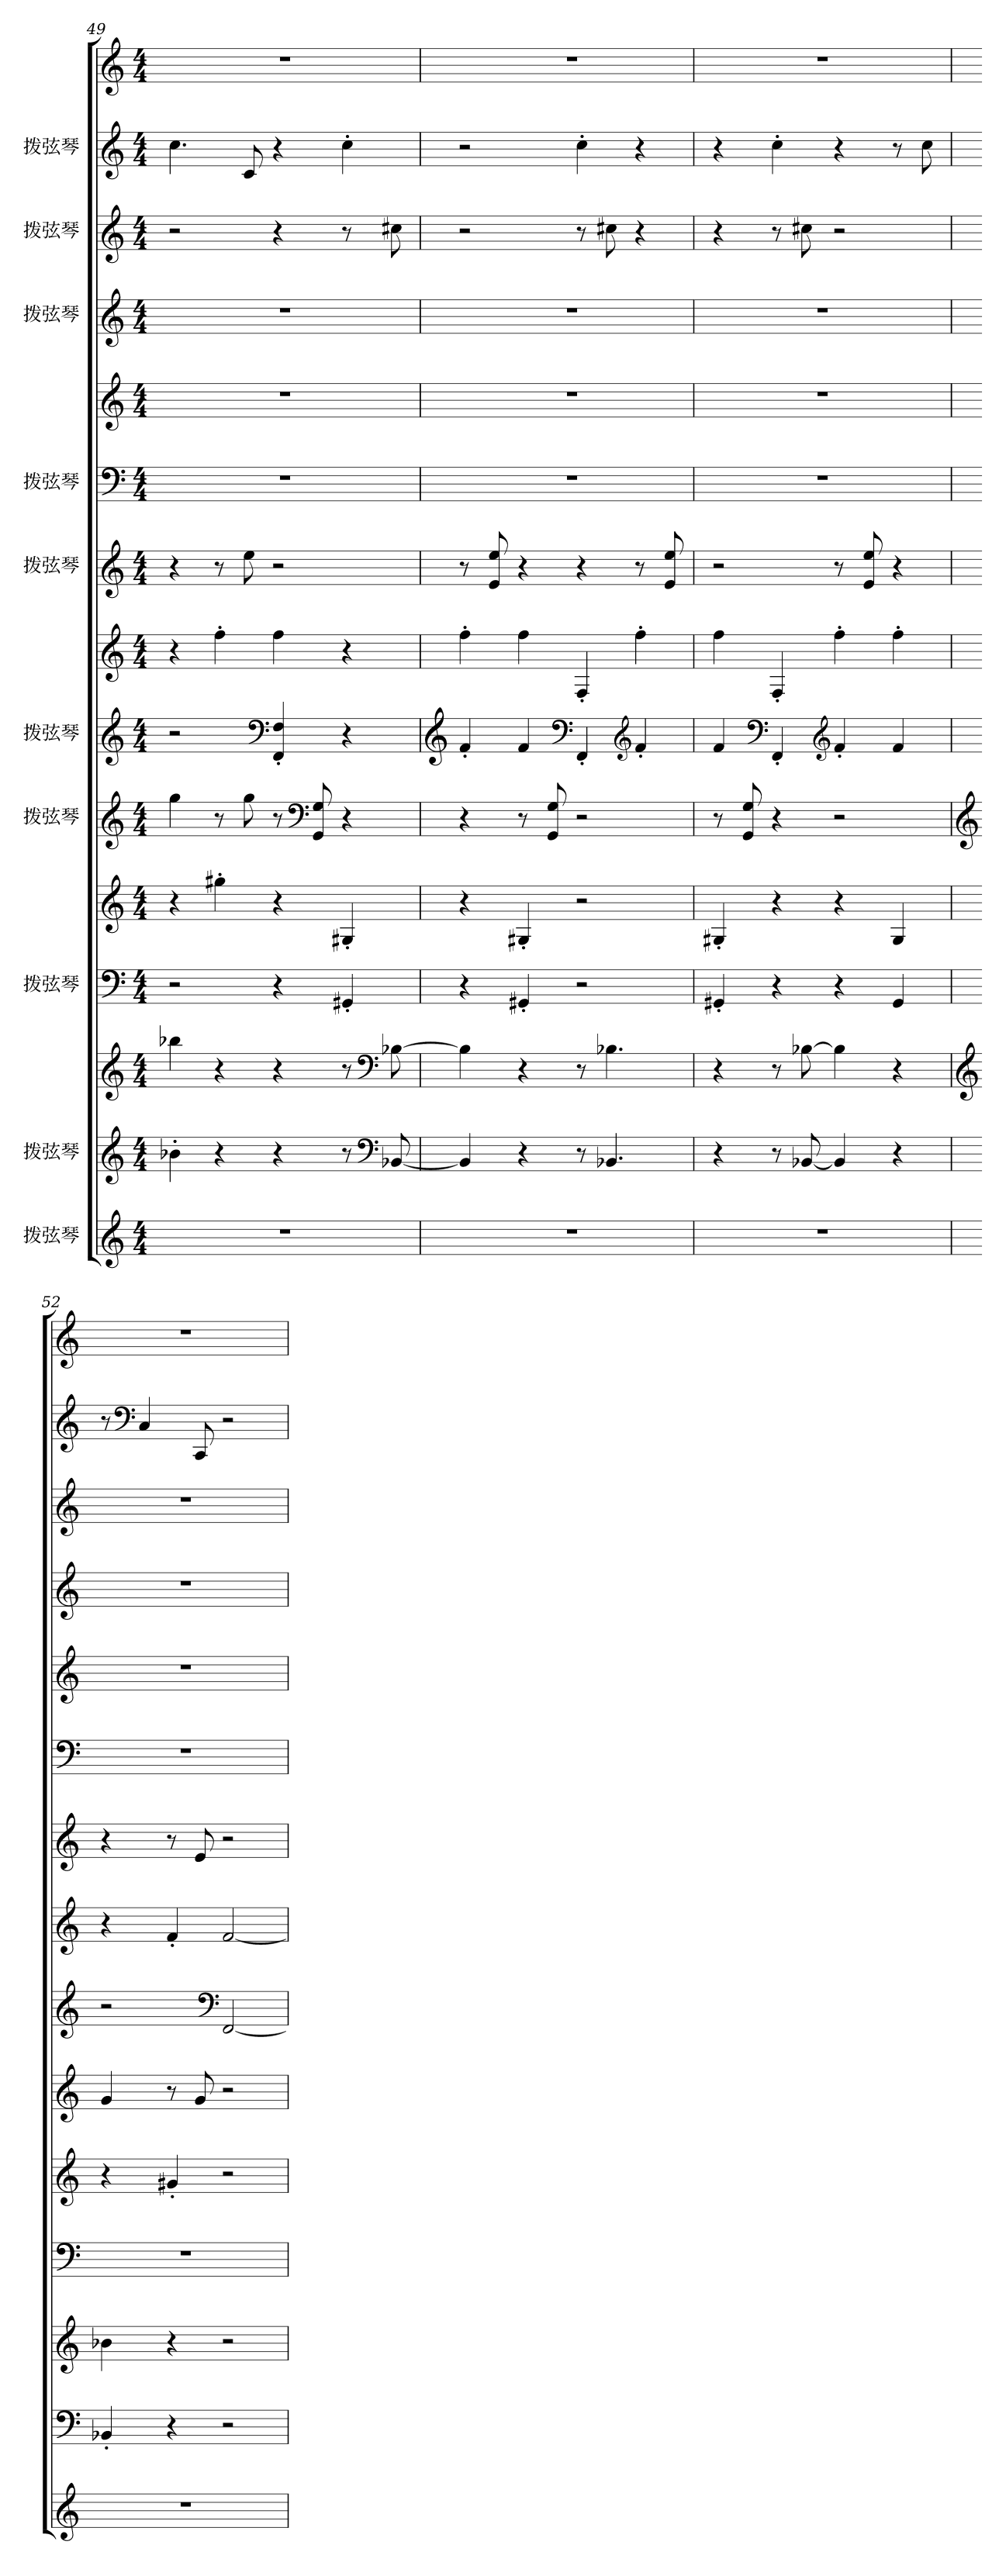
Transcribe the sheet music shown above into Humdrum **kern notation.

**kern	**kern	**kern	**kern	**kern	**kern	**kern	**kern	**kern	**kern	**kern	**kern	**kern	**kern	**kern
*part10	*part9	*part9	*part8	*part8	*part7	*part6	*part6	*part5	*part4	*part4	*part3	*part2	*part1	*part1
*staff15	*staff14	*staff13	*staff12	*staff11	*staff10	*staff9	*staff8	*staff7	*staff6	*staff5	*staff4	*staff3	*staff2	*staff1
*I"拨弦琴	*I"拨弦琴	*	*I"拨弦琴	*	*I"拨弦琴	*I"拨弦琴	*	*I"拨弦琴	*I"拨弦琴	*	*I"拨弦琴	*I"拨弦琴	*I"拨弦琴	*
!!LO:PB:g=z
*clefG2	*clefG2	*clefG2	*clefF4	*clefG2	*clefG2	*clefG2	*clefG2	*clefG2	*clefF4	*clefG2	*clefG2	*clefG2	*clefG2	*clefG2
*k[]	*k[]	*k[]	*k[]	*k[]	*k[]	*k[]	*k[]	*k[]	*k[]	*k[]	*k[]	*k[]	*k[]	*k[]
*M4/4	*M4/4	*M4/4	*M4/4	*M4/4	*M4/4	*M4/4	*M4/4	*M4/4	*M4/4	*M4/4	*M4/4	*M4/4	*M4/4	*M4/4
=49	=49	=49	=49	=49	=49	=49	=49	=49	=49	=49	=49	=49	=49	=49
1r	4b-X'\	4bb-X\	2r	4r	4gg\	2r	4r	4r	1r	1r	1r	2r	4.cc\	1r
.	4r	4r	.	4gg#X'\	8r	.	4ff'\	8r	.	.	.	.	.	.
.	.	.	.	.	8gg\	.	.	8ee\	.	.	.	.	8c/	.
*	*	*	*	*	*	*clefF4	*	*	*	*	*	*	*	*
.	4r	4r	4r	4r	8r	4FF/' 4F/'	4ff\	2r	.	.	.	4r	4r	.
*	*	*	*	*	*clefF4	*	*	*	*	*	*	*	*	*
.	.	.	.	.	8GG/ 8G/	.	.	.	.	.	.	.	.	.
.	8r	8r	4GG#X'/	4G#X'/	4r	4r	4r	.	.	.	.	8r	4cc'\	.
*	*clefF4	*clefF4	*	*	*	*	*	*	*	*	*	*	*	*
.	[8BB-X/	[8B-X\	.	.	.	.	.	.	.	.	.	8cc#X\	.	.
=50	=50	=50	=50	=50	=50	=50	=50	=50	=50	=50	=50	=50	=50	=50
*	*	*	*	*	*	*clefG2	*	*	*	*	*	*	*	*
1r	4BB-/]	4B-\]	4r	4r	4r	4f'/	4ff'\	8r	1r	1r	1r	2r	2r	1r
.	.	.	.	.	.	.	.	8e/ 8ee/	.	.	.	.	.	.
.	4r	4r	4GG#X'/	4G#X'/	8r	4f/	4ff\	4r	.	.	.	.	.	.
.	.	.	.	.	8GG/ 8G/	.	.	.	.	.	.	.	.	.
*	*	*	*	*	*	*clefF4	*	*	*	*	*	*	*	*
.	8r	8r	2r	2r	2r	4FF'/	4F'/	4r	.	.	.	8r	4cc'\	.
.	4.BB-X/	4.B-X\	.	.	.	.	.	.	.	.	.	8cc#X\	.	.
*	*	*	*	*	*	*clefG2	*	*	*	*	*	*	*	*
.	.	.	.	.	.	4f'/	4ff'\	8r	.	.	.	4r	4r	.
.	.	.	.	.	.	.	.	8e/ 8ee/	.	.	.	.	.	.
=51	=51	=51	=51	=51	=51	=51	=51	=51	=51	=51	=51	=51	=51	=51
1r	4r	4r	4GG#X'/	4G#X'/	8r	4f/	4ff\	2r	1r	1r	1r	4r	4r	1r
.	.	.	.	.	8GG/ 8G/	.	.	.	.	.	.	.	.	.
*	*	*	*	*	*	*clefF4	*	*	*	*	*	*	*	*
.	8r	8r	4r	4r	4r	4FF'/	4F'/	.	.	.	.	8r	4cc'\	.
.	[8BB-X/	[8B-X\	.	.	.	.	.	.	.	.	.	8cc#X\	.	.
*	*	*	*	*	*	*clefG2	*	*	*	*	*	*	*	*
.	4BB-/]	4B-\]	4r	4r	2r	4f'/	4ff'\	8r	.	.	.	2r	4r	.
.	.	.	.	.	.	.	.	8e/ 8ee/	.	.	.	.	.	.
.	4r	4r	4GG#/	4G#/	.	4f/	4ff'\	4r	.	.	.	.	8r	.
.	.	.	.	.	.	.	.	.	.	.	.	.	8cc\	.
!!LO:PB:g=z
=52	=52	=52	=52	=52	=52	=52	=52	=52	=52	=52	=52	=52	=52	=52
*	*	*clefG2	*	*	*clefG2	*	*	*	*	*	*	*	*	*
1r	4BB-X'/	4b-X\	1r	4r	4g/	2r	4r	4r	1r	1r	1r	1r	8r	1r
*	*	*	*	*	*	*	*	*	*	*	*	*	*clefF4	*
.	.	.	.	.	.	.	.	.	.	.	.	.	4C/	.
.	4r	4r	.	4g#X'/	8r	.	4f'/	8r	.	.	.	.	.	.
.	.	.	.	.	8g/	.	.	8e/	.	.	.	.	8CC/	.
*	*	*	*	*	*	*clefF4	*	*	*	*	*	*	*	*
.	2r	2r	.	2r	2r	[2FF/	[2f/	2r	.	.	.	.	2r	.
=	=	=	=	=	=	=	=	=	=	=	=	=	=	=
*-	*-	*-	*-	*-	*-	*-	*-	*-	*-	*-	*-	*-	*-	*-
